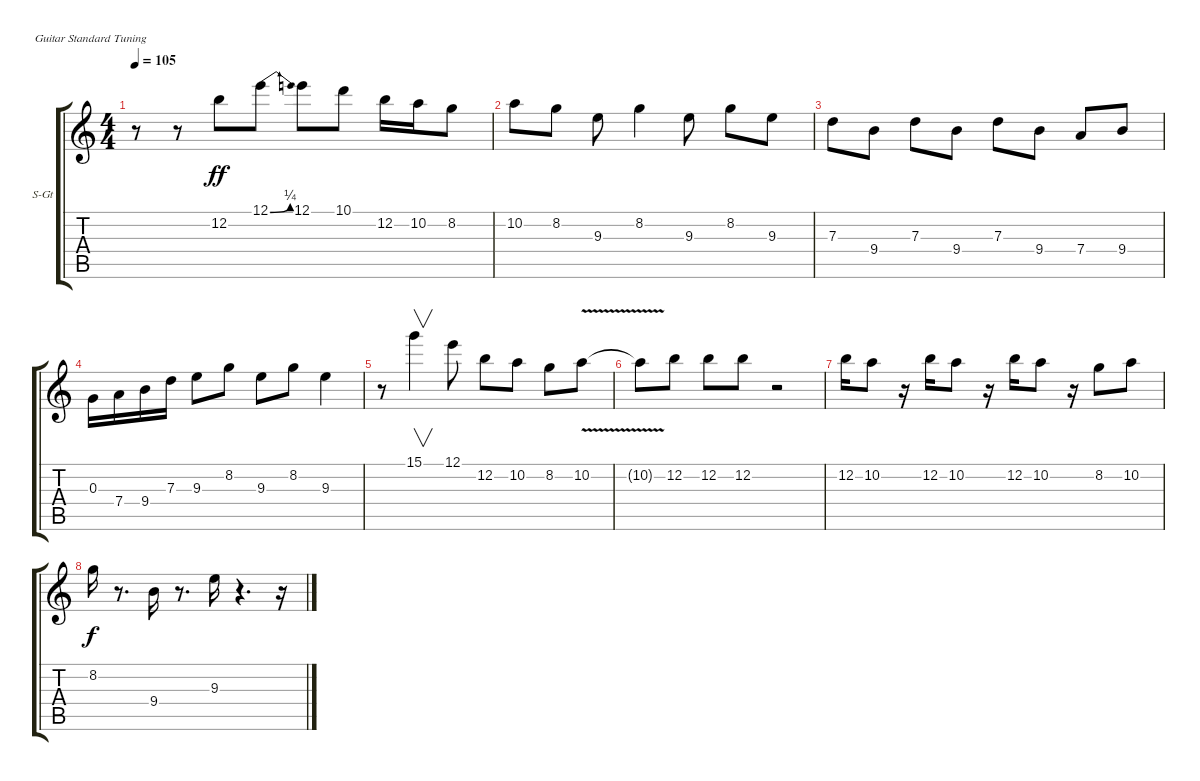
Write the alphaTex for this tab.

\defaultSystemsLayout 4
\bracketExtendMode groupsimilarinstruments
\firstSystemTrackNameOrientation horizontal
\otherSystemsTrackNameOrientation horizontal
\track ("Steel Guitar" "S-Gt") {instrument acousticguitarsteel}
\staff {score tabs}
\tuning (E4 B3 G3 D3 A2 E2)
\ts (4 4)
\tempo 105
\clef g2
\ks c
r.8{dy ff} r.8 12.2.8 12.1{be (bend 0 0 47.4 1)}.8 12.1.8 10.1.8 12.2.16 10.2.16 8.2.8 |
10.2.8 8.2.8 9.3.8 8.2.4 9.3.8 8.2.8 9.3.8 |
7.3.8 9.4.8 7.3.8 9.4.8 7.3.8 9.4.8 7.4.8 9.4.8 |
0.3.16 7.4.16 9.4.16 7.3.16 9.3.8 8.2.8 9.3.8 8.2.8 9.3.4 |
r.8 15.1.4{v} 12.1.8 12.2.8 10.2.8 8.2.8 10.2{v}.8 |
10.2{t}.8 12.2.8 12.2.8 12.2.8 r.2 |
12.2.16 10.2.8 r.16 12.2.16 10.2.8 r.16 12.2.16 10.2.8 r.16 8.2.8 10.2.8 |
8.2.16{dy f} r.8{d} 9.4.16 r.8{d} 9.3.16 r.4{d} r.16
